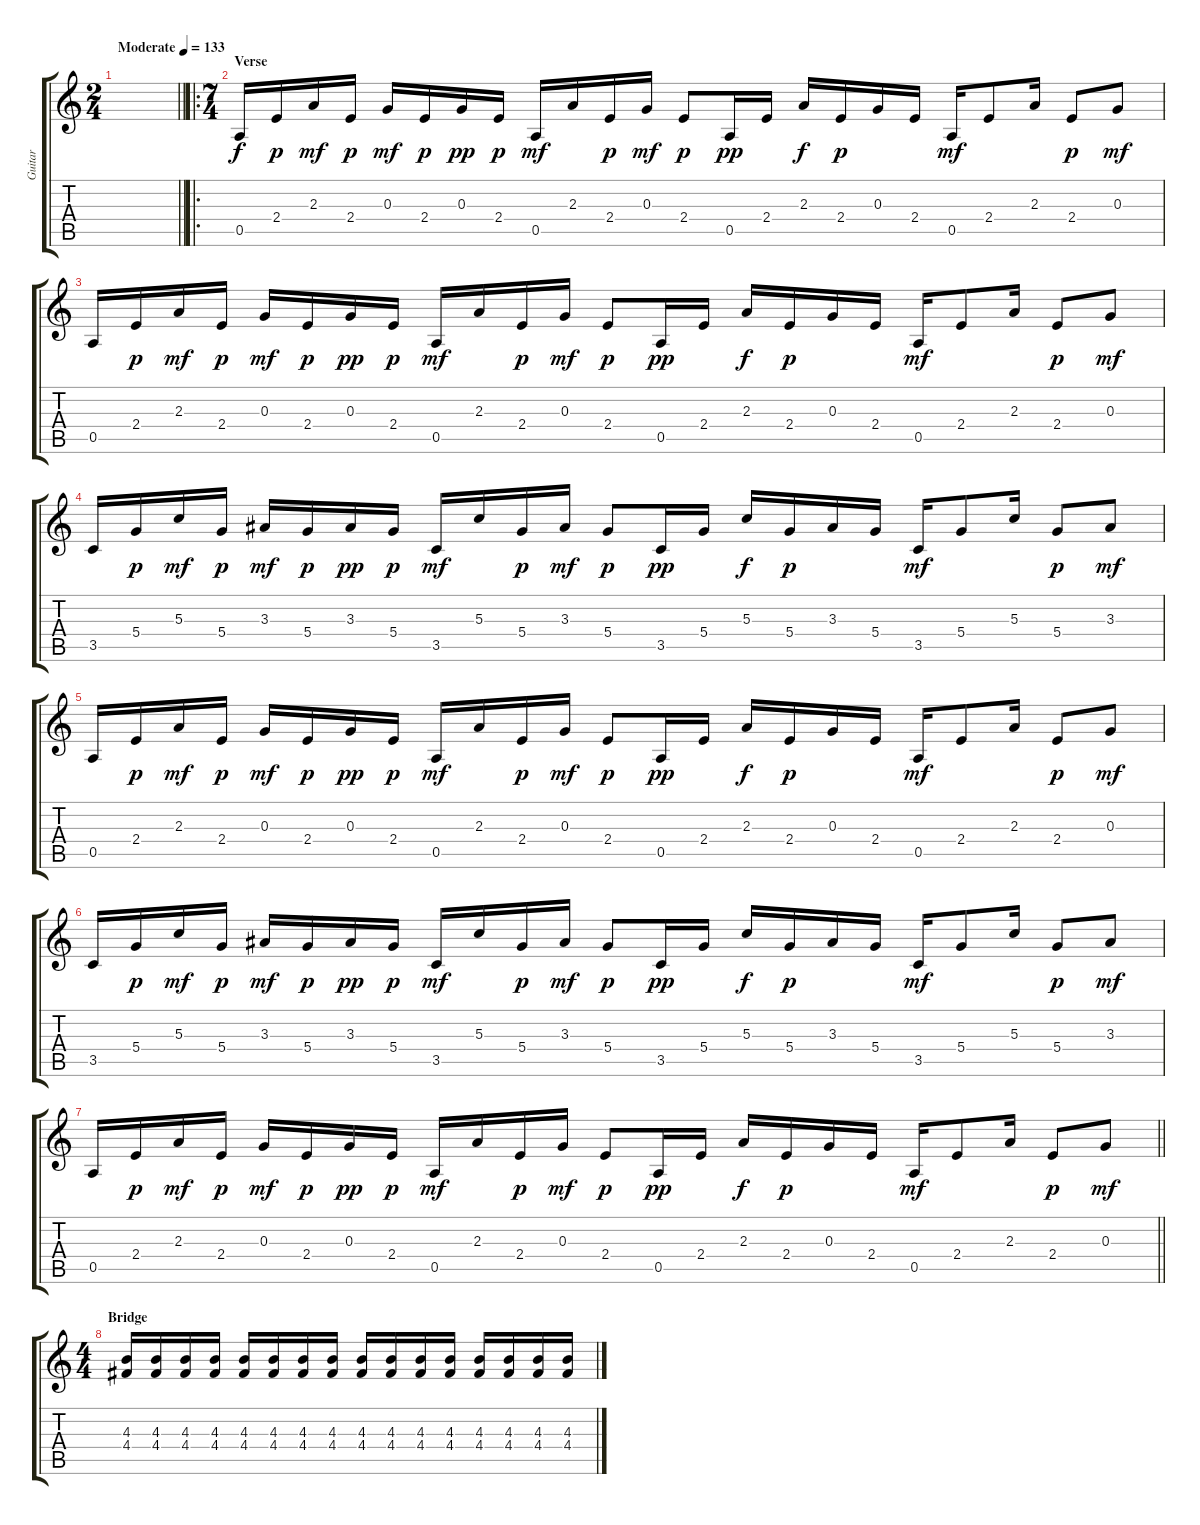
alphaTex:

\track ("Guitar" "Guitar") {instrument electricguitarclean}
\staff {score tabs}
\tuning (E4 B3 G3 D3 A2 E2) {hide}
\ts (2 4)
\tempo (133 "Moderate")
\clef g2
\barLineRight lightlight
\ks c
|
\ro
\ts (7 4)
\section ("" "Verse")
0.5.16 2.4.16{dy p} 2.3.16{dy mf} 2.4.16{dy p} 0.3.16{dy mf} 2.4.16{dy p} 0.3.16{dy pp} 2.4.16{dy p} 0.5.16{dy mf} 2.3.16 2.4.16{dy p} 0.3.16{dy mf} 2.4.8{dy p} 0.5.16{dy pp} 2.4.16 2.3.16{dy f} 2.4.16{dy p} 0.3.16 2.4.16 0.5.16{dy mf} 2.4.8 2.3.16 2.4.8{dy p} 0.3.8{dy mf} |
0.5.16 2.4.16{dy p} 2.3.16{dy mf} 2.4.16{dy p} 0.3.16{dy mf} 2.4.16{dy p} 0.3.16{dy pp} 2.4.16{dy p} 0.5.16{dy mf} 2.3.16 2.4.16{dy p} 0.3.16{dy mf} 2.4.8{dy p} 0.5.16{dy pp} 2.4.16 2.3.16{dy f} 2.4.16{dy p} 0.3.16 2.4.16 0.5.16{dy mf} 2.4.8 2.3.16 2.4.8{dy p} 0.3.8{dy mf} |
3.5.16 5.4.16{dy p} 5.3.16{dy mf} 5.4.16{dy p} 3.3.16{dy mf} 5.4.16{dy p} 3.3.16{dy pp} 5.4.16{dy p} 3.5.16{dy mf} 5.3.16 5.4.16{dy p} 3.3.16{dy mf} 5.4.8{dy p} 3.5.16{dy pp} 5.4.16 5.3.16{dy f} 5.4.16{dy p} 3.3.16 5.4.16 3.5.16{dy mf} 5.4.8 5.3.16 5.4.8{dy p} 3.3.8{dy mf} |
0.5.16 2.4.16{dy p} 2.3.16{dy mf} 2.4.16{dy p} 0.3.16{dy mf} 2.4.16{dy p} 0.3.16{dy pp} 2.4.16{dy p} 0.5.16{dy mf} 2.3.16 2.4.16{dy p} 0.3.16{dy mf} 2.4.8{dy p} 0.5.16{dy pp} 2.4.16 2.3.16{dy f} 2.4.16{dy p} 0.3.16 2.4.16 0.5.16{dy mf} 2.4.8 2.3.16 2.4.8{dy p} 0.3.8{dy mf} |
3.5.16 5.4.16{dy p} 5.3.16{dy mf} 5.4.16{dy p} 3.3.16{dy mf} 5.4.16{dy p} 3.3.16{dy pp} 5.4.16{dy p} 3.5.16{dy mf} 5.3.16 5.4.16{dy p} 3.3.16{dy mf} 5.4.8{dy p} 3.5.16{dy pp} 5.4.16 5.3.16{dy f} 5.4.16{dy p} 3.3.16 5.4.16 3.5.16{dy mf} 5.4.8 5.3.16 5.4.8{dy p} 3.3.8{dy mf} |
\barLineRight lightlight
0.5.16 2.4.16{dy p} 2.3.16{dy mf} 2.4.16{dy p} 0.3.16{dy mf} 2.4.16{dy p} 0.3.16{dy pp} 2.4.16{dy p} 0.5.16{dy mf} 2.3.16 2.4.16{dy p} 0.3.16{dy mf} 2.4.8{dy p} 0.5.16{dy pp} 2.4.16 2.3.16{dy f} 2.4.16{dy p} 0.3.16 2.4.16 0.5.16{dy mf} 2.4.8 2.3.16 2.4.8{dy p} 0.3.8{dy mf} |
\ts (4 4)
\section ("" "Bridge")
(4.3 4.4).16 (4.3 4.4).16 (4.3 4.4).16 (4.3 4.4).16 (4.3 4.4).16 (4.3 4.4).16 (4.3 4.4).16 (4.3 4.4).16 (4.3 4.4).16 (4.3 4.4).16 (4.3 4.4).16 (4.3 4.4).16 (4.3 4.4).16 (4.3 4.4).16 (4.3 4.4).16 (4.3 4.4).16
